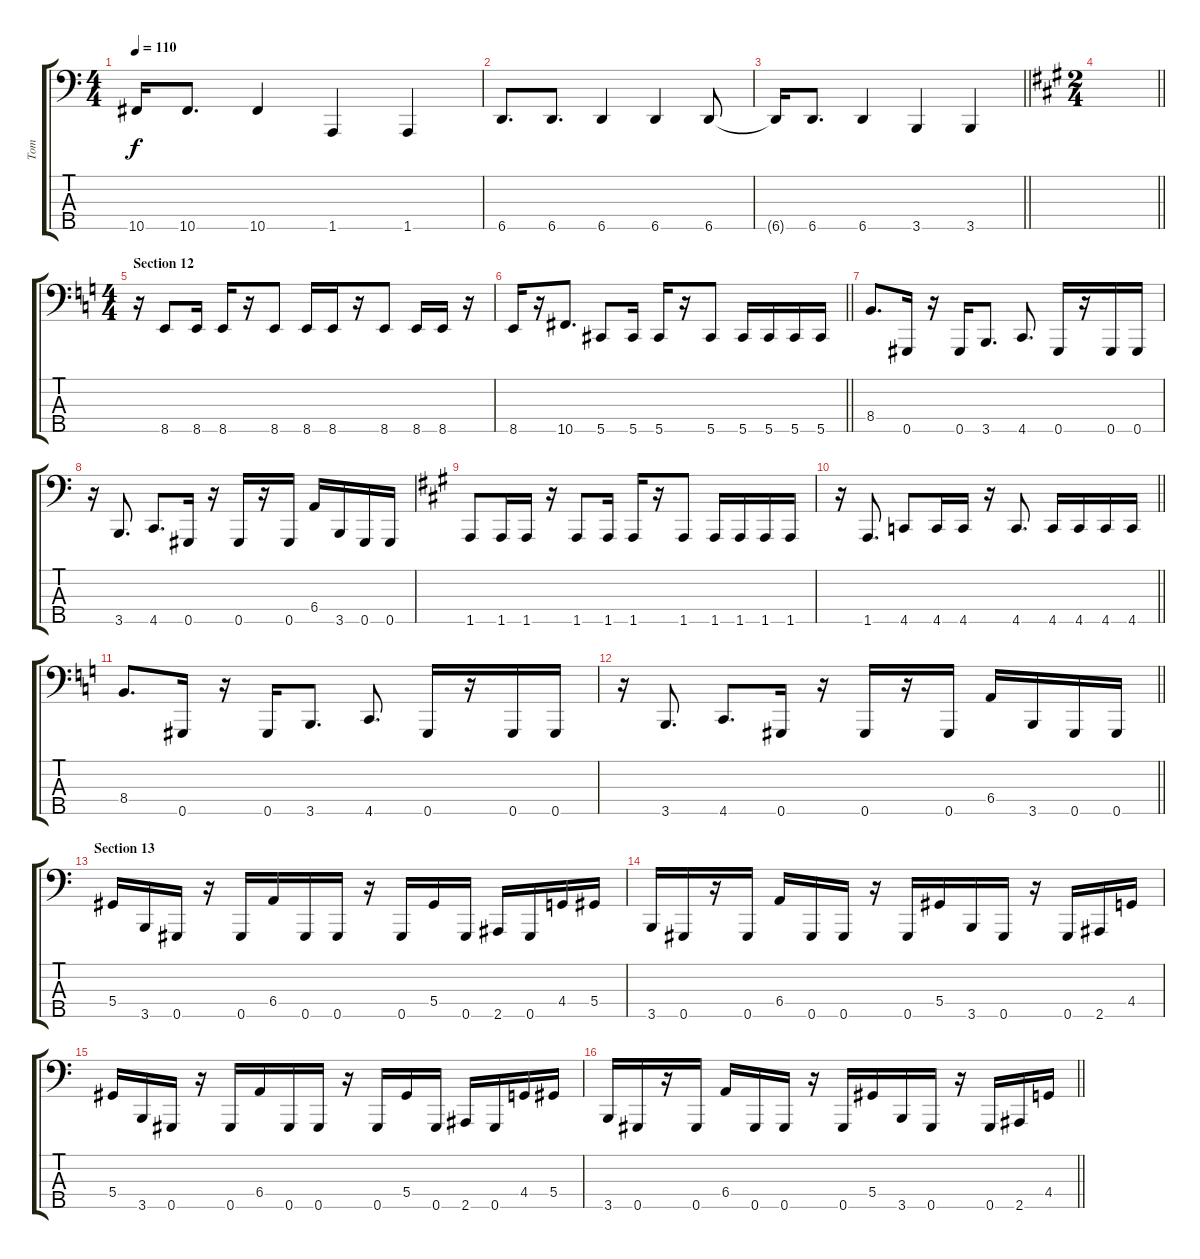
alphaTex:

\track ("Tom" "Tom") {instrument electricbasspick}
\staff {score tabs}
\tuning (Gb2 Db2 Ab1 Eb1 Ab0) {hide}
\ts (4 4)
\tempo 110
\clef f4
\ks c
10.5{t}.16{dy f} 10.5.8{d} 10.5.4 1.5.4 1.5.4 |
6.5.8{d} 6.5.8{d} 6.5.4 6.5.4 6.5.8 |
\barLineRight lightlight
6.5{t}.16 6.5.8{d} 6.5.4 3.5.4 3.5.4 |
\ts (2 4)
\barLineRight lightlight
\ks f#minor
|
\ts (4 4)
\section ("" "Section 12")
\ks c
r.16 8.5.8 8.5.16 8.5.16 r.16 8.5.8 8.5.16 8.5.16 r.16 8.5.8 8.5.16 8.5.16 r.16 |
\barLineRight lightlight
8.5.16 r.16 10.5.8{d} 5.5.8 5.5.16 5.5.16 r.16 5.5.8 5.5.16 5.5.16 5.5.16 5.5.16 |
8.4.8{d} 0.5.16 r.16 0.5.16 3.5.8{d} 4.5.8{d} 0.5.16 r.16 0.5.16 0.5.16 |
r.16 3.5.8{d} 4.5.8{d} 0.5.16 r.16 0.5.16 r.16 0.5.16 6.4.16 3.5.16 0.5.16 0.5.16 |
\ks f#minor
1.5.8 1.5.16 1.5.16 r.16 1.5.8 1.5.16 1.5.16 r.16 1.5.8 1.5.16 1.5.16 1.5.16 1.5.16 |
\barLineRight lightlight
r.16 1.5.8{d} 4.5.8 4.5.16 4.5.16 r.16 4.5.8{d} 4.5.16 4.5.16 4.5.16 4.5.16 |
\ks c
8.4.8{d} 0.5.16 r.16 0.5.16 3.5.8{d} 4.5.8{d} 0.5.16 r.16 0.5.16 0.5.16 |
\barLineRight lightlight
r.16 3.5.8{d} 4.5.8{d} 0.5.16 r.16 0.5.16 r.16 0.5.16 6.4.16 3.5.16 0.5.16 0.5.16 |
\section ("" "Section 13")
5.4.16 3.5.16 0.5.16 r.16 0.5.16 6.4.16 0.5.16 0.5.16 r.16 0.5.16 5.4.16 0.5.16 2.5.16 0.5.16 4.4.16 5.4.16 |
3.5.16 0.5.16 r.16 0.5.16 6.4.16 0.5.16 0.5.16 r.16 0.5.16 5.4.16 3.5.16 0.5.16 r.16 0.5.16 2.5.16 4.4.16 |
5.4.16 3.5.16 0.5.16 r.16 0.5.16 6.4.16 0.5.16 0.5.16 r.16 0.5.16 5.4.16 0.5.16 2.5.16 0.5.16 4.4.16 5.4.16 |
\barLineRight lightlight
3.5.16 0.5.16 r.16 0.5.16 6.4.16 0.5.16 0.5.16 r.16 0.5.16 5.4.16 3.5.16 0.5.16 r.16 0.5.16 2.5.16 4.4.16
